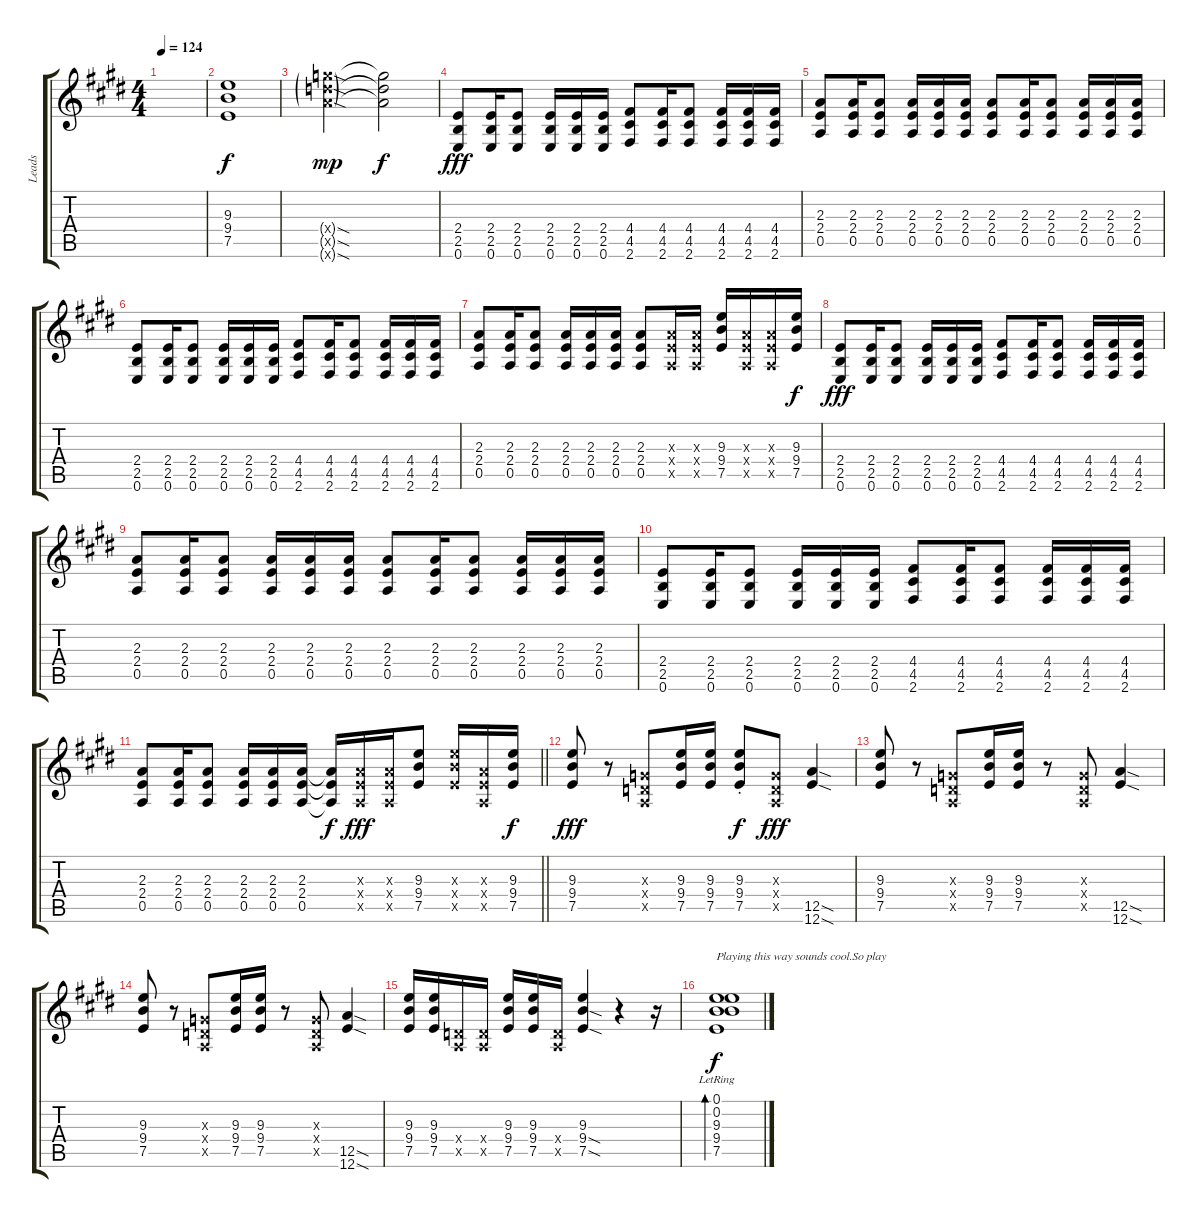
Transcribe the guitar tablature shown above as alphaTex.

\track ("Leads" "Leads") {instrument distortionguitar}
\staff {score tabs}
\tuning (E4 B3 G3 D3 A2 E2) {hide}
\ts (4 4)
\tempo 124
\clef g2
\ks c#minor
|
(9.3 9.4 7.5).1 |
(17.4{sod g x} 17.5{sod g x} 17.6{sod g x}).2{dy mp} (17.4{t} 17.5{t} 17.6{t}).2{dy f} |
(2.4 2.5 0.6).8{dy fff} (2.4 2.5 0.6).16 (2.4 2.5 0.6).8 (2.4 2.5 0.6).16 (2.4 2.5 0.6).16 (2.4 2.5 0.6).16 (4.4 4.5 2.6).8 (4.4 4.5 2.6).16 (4.4 4.5 2.6).8 (4.4 4.5 2.6).16 (4.4 4.5 2.6).16 (4.4 4.5 2.6).16 |
(2.3 2.4 0.5).8 (2.3 2.4 0.5).16 (2.3 2.4 0.5).8 (2.3 2.4 0.5).16 (2.3 2.4 0.5).16 (2.3 2.4 0.5).16 (2.3 2.4 0.5).8 (2.3 2.4 0.5).16 (2.3 2.4 0.5).8 (2.3 2.4 0.5).16 (2.3 2.4 0.5).16 (2.3 2.4 0.5).16 |
(2.4 2.5 0.6).8 (2.4 2.5 0.6).16 (2.4 2.5 0.6).8 (2.4 2.5 0.6).16 (2.4 2.5 0.6).16 (2.4 2.5 0.6).16 (4.4 4.5 2.6).8 (4.4 4.5 2.6).16 (4.4 4.5 2.6).8 (4.4 4.5 2.6).16 (4.4 4.5 2.6).16 (4.4 4.5 2.6).16 |
(2.3 2.4 0.5).8 (2.3 2.4 0.5).16 (2.3 2.4 0.5).8 (2.3 2.4 0.5).16 (2.3 2.4 0.5).16 (2.3 2.4 0.5).16 (2.3 2.4 0.5).8 (2.3{x} 2.4{x} 0.5{x}).16 (2.3{x} 2.4{x} 0.5{x}).16 (9.3 9.4 7.5).16 (2.3{x} 2.4{x} 0.5{x}).16 (2.3{x} 2.4{x} 0.5{x}).16 (9.3 9.4 7.5).16{dy f} |
(2.4 2.5 0.6).8{dy fff} (2.4 2.5 0.6).16 (2.4 2.5 0.6).8 (2.4 2.5 0.6).16 (2.4 2.5 0.6).16 (2.4 2.5 0.6).16 (4.4 4.5 2.6).8 (4.4 4.5 2.6).16 (4.4 4.5 2.6).8 (4.4 4.5 2.6).16 (4.4 4.5 2.6).16 (4.4 4.5 2.6).16 |
(2.3 2.4 0.5).8 (2.3 2.4 0.5).16 (2.3 2.4 0.5).8 (2.3 2.4 0.5).16 (2.3 2.4 0.5).16 (2.3 2.4 0.5).16 (2.3 2.4 0.5).8 (2.3 2.4 0.5).16 (2.3 2.4 0.5).8 (2.3 2.4 0.5).16 (2.3 2.4 0.5).16 (2.3 2.4 0.5).16 |
(2.4 2.5 0.6).8 (2.4 2.5 0.6).16 (2.4 2.5 0.6).8 (2.4 2.5 0.6).16 (2.4 2.5 0.6).16 (2.4 2.5 0.6).16 (4.4 4.5 2.6).8 (4.4 4.5 2.6).16 (4.4 4.5 2.6).8 (4.4 4.5 2.6).16 (4.4 4.5 2.6).16 (4.4 4.5 2.6).16 |
\barLineRight lightlight
(2.3 2.4 0.5).8 (2.3 2.4 0.5).16 (2.3 2.4 0.5).8 (2.3 2.4 0.5).16 (2.3 2.4 0.5).16 (2.3 2.4 0.5).16 (2.3{t} 2.4{t} 0.5{t}).16{dy f} (2.3{x} 2.4{x} 0.5{x}).16{dy fff} (2.3{x} 2.4{x} 0.5{x}).16 (9.3 9.4 7.5).8 (9.3{x} 9.4{x} 7.5{x}).16 (2.3{x} 2.4{x} 0.5{x}).16 (9.3 9.4 7.5).16{dy f} |
\ks e
(9.3 9.4 7.5).8{dy fff} r.8 (0.3{x} 0.4{x} 0.5{x}).8 (9.3 9.4 7.5).16 (9.3 9.4 7.5).16 (9.3{st} 9.4{st} 7.5{st}).8{dy f} (0.3{x} 0.4{x} 0.5{x}).8{dy fff} (12.5{sod} 12.6{sod}).4 |
\ks c#minor
(9.3 9.4 7.5).8 r.8 (0.3{x} 0.4{x} 0.5{x}).8 (9.3 9.4 7.5).16 (9.3 9.4 7.5).16 r.8 (0.3{x} 0.4{x} 0.5{x}).8 (12.5{sod} 12.6{sod}).4 |
(9.3 9.4 7.5).8 r.8 (0.3{x} 0.4{x} 0.5{x}).8 (9.3 9.4 7.5).16 (9.3 9.4 7.5).16 r.8 (0.3{x} 0.4{x} 0.5{x}).8 (12.5{sod} 12.6{sod}).4 |
(9.3 9.4 7.5).16 (9.3 9.4 7.5).16 (0.4{x} 0.5{x}).16 (0.4{x} 0.5{x}).16 (9.3 9.4 7.5).16 (9.3 9.4 7.5).16 (0.4{x} 0.5{x}).16 (9.3 9.4{sod} 7.5{sod}).4 r.4 r.16 |
(0.1 0.2 9.3{lr} 9.4{lr} 7.5{lr}).1{bd 480 txt "Playing this way sounds cool.So play" dy f volume 7 instrument electricguitarjazz}
